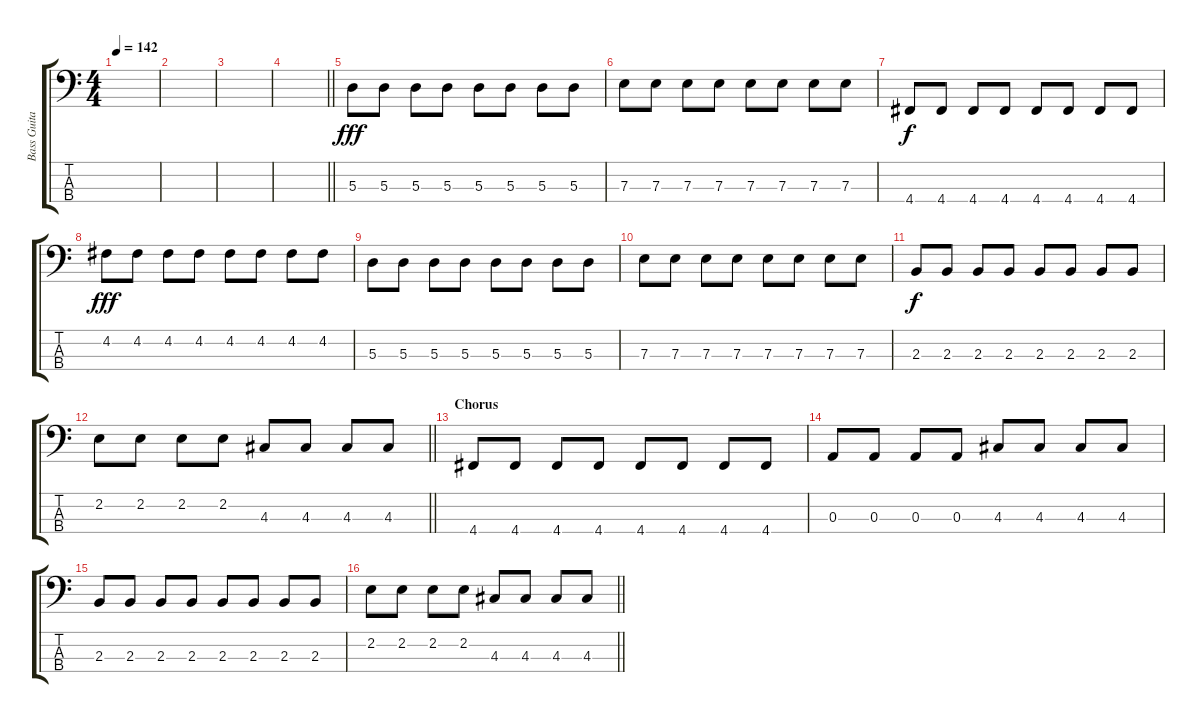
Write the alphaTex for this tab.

\track ("Bass Guitar" "Bass Guita") {instrument electricbasspick}
\staff {score tabs}
\tuning (G2 D2 A1 D1) {hide}
\ts (4 4)
\tempo 142
\clef f4
\ks c
|
|
|
\barLineRight lightlight
|
5.3.8{dy fff} 5.3.8 5.3.8 5.3.8 5.3.8 5.3.8 5.3.8 5.3.8 |
7.3.8 7.3.8 7.3.8 7.3.8 7.3.8 7.3.8 7.3.8 7.3.8 |
4.4.8{dy f} 4.4.8 4.4.8 4.4.8 4.4.8 4.4.8 4.4.8 4.4.8 |
4.2.8{dy fff} 4.2.8 4.2.8 4.2.8 4.2.8 4.2.8 4.2.8 4.2.8 |
5.3.8 5.3.8 5.3.8 5.3.8 5.3.8 5.3.8 5.3.8 5.3.8 |
7.3.8 7.3.8 7.3.8 7.3.8 7.3.8 7.3.8 7.3.8 7.3.8 |
2.3.8{dy f} 2.3.8 2.3.8 2.3.8 2.3.8 2.3.8 2.3.8 2.3.8 |
\barLineRight lightlight
2.2.8 2.2.8 2.2.8 2.2.8 4.3.8 4.3.8 4.3.8 4.3.8 |
\section ("" "Chorus")
4.4.8 4.4.8 4.4.8 4.4.8 4.4.8 4.4.8 4.4.8 4.4.8 |
0.3.8 0.3.8 0.3.8 0.3.8 4.3.8 4.3.8 4.3.8 4.3.8 |
2.3.8 2.3.8 2.3.8 2.3.8 2.3.8 2.3.8 2.3.8 2.3.8 |
\barLineRight lightlight
2.2.8 2.2.8 2.2.8 2.2.8 4.3.8 4.3.8 4.3.8 4.3.8
